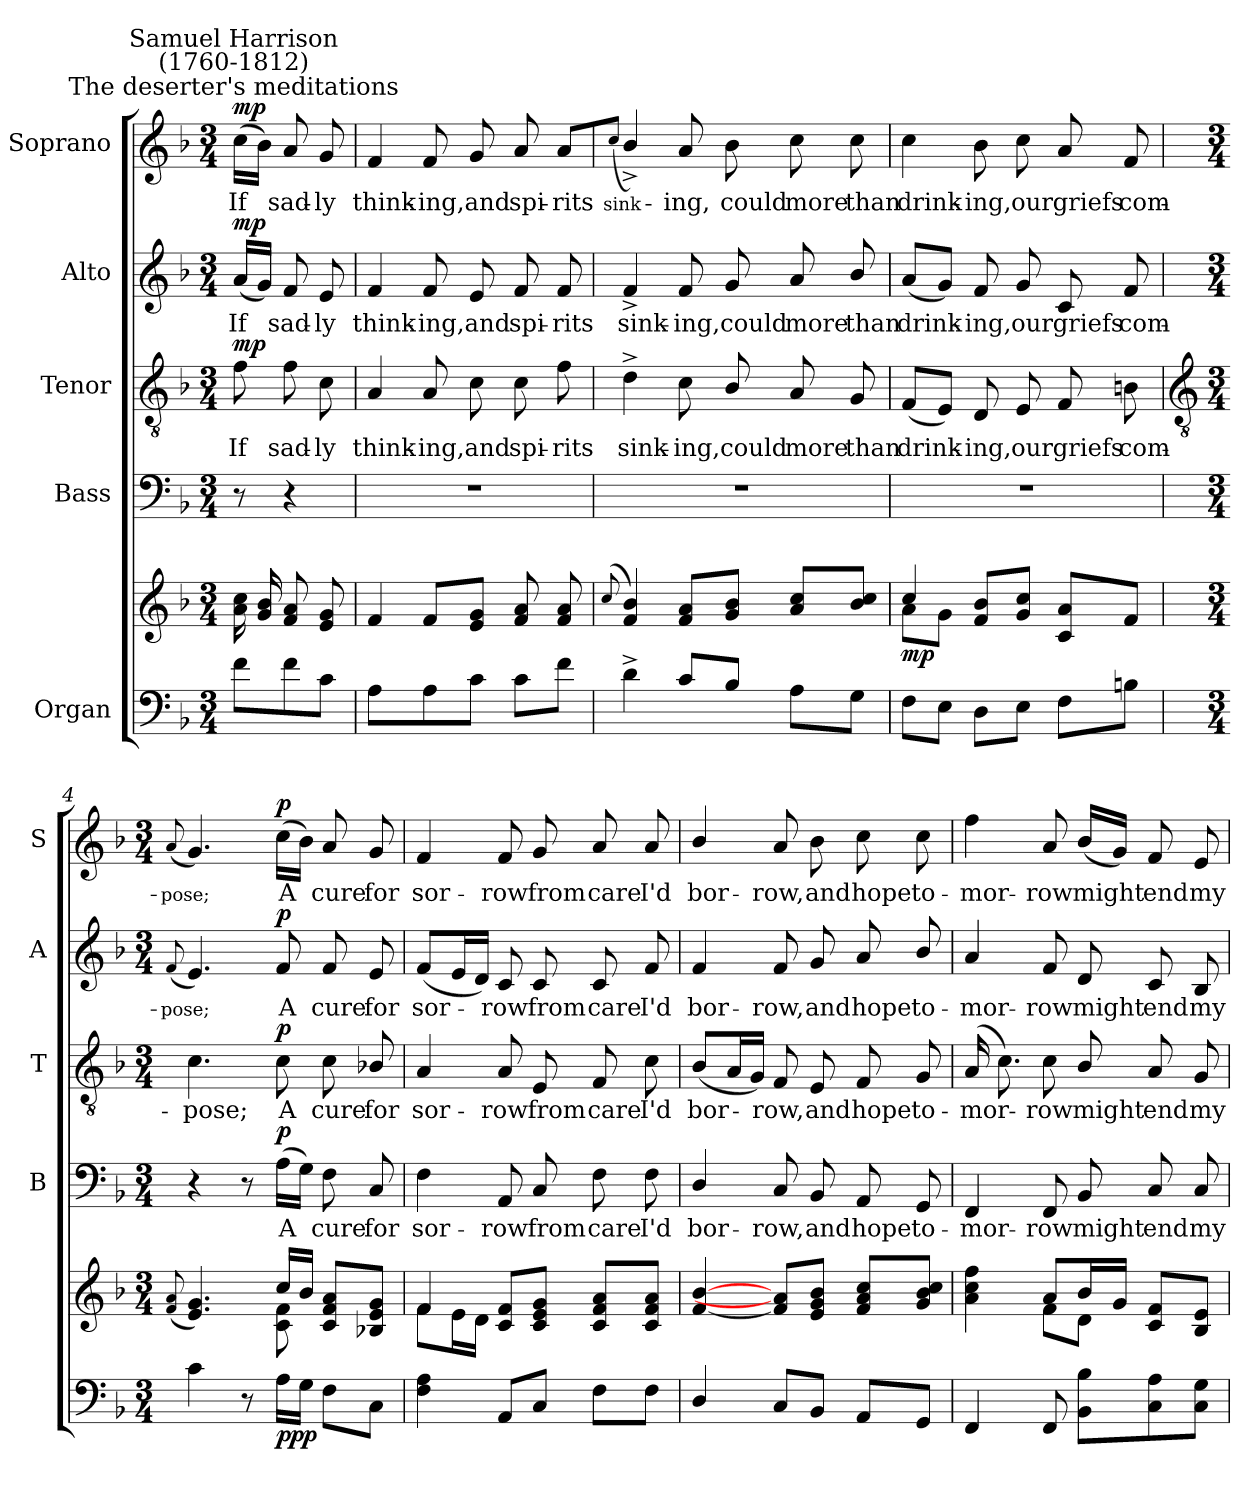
**kern	**kern	**dynam	**kern	**text	**dynam	**kern	**text	**dynam	**kern	**text	**dynam	**kern	**text	**dynam
*part5	*part5	*part5	*part4	*part4	*part4	*part3	*part3	*part3	*part2	*part2	*part2	*part1	*part1	*part1
*staff6	*staff5	*staff5/6	*staff4	*staff4	*staff4	*staff3	*staff3	*staff3	*staff2	*staff2	*staff2	*staff1	*staff1	*staff1
*I"Organ	*	*	*I"Bass	*	*	*I"Tenor	*	*	*I"Alto	*	*	*I"Soprano	*	*
*	*	*	*I'B	*	*	*I'T	*	*	*I'A	*	*	*I'S	*	*
*clefF4	*clefG2	*	*clefF4	*	*	*clefGv2	*	*	*clefG2	*	*	*clefG2	*	*
*k[b-]	*k[b-]	*	*k[b-]	*	*	*k[b-]	*	*	*k[b-]	*	*	*k[b-]	*	*
*F:	*F:	*	*F:	*	*	*F:	*	*	*F:	*	*	*F:	*	*
*M3/4	*M3/4	*	*M3/4	*	*	*M3/4	*	*	*M3/4	*	*	*M3/4	*	*
*MM56	*MM56	*	*MM56	*	*	*MM56	*	*	*MM56	*	*	*MM56	*	*
=	=	=	=	=	=	=	=	=	=	=	=	=	=	=
*	*^	*	*	*	*	*	*	*	*	*	*	*	*	*
!	!	!	!	!	!	!	!	!	!	!	!	!	!LO:TX:a:cj:t=The deserter's meditations	!	!
!	!	!	!	!	!	!	!	!	!	!	!	!	!LO:TX:a:cj:t=Samuel Harrison\n(1760-1812)	!	!
!	!	!	!LO:DY:b=2	!	!	!	!	!LO:LY:b	!	!	!LO:LY:b	!	!	!LO:LY:b	!
!	!	!	!LO:DY:n=1:b	!	!	!	!	!	!LO:DY:b	!	!	!LO:DY:b	!	!	!LO:DY:b
8fL	16a 16ccLL	4.ryy	mp mp	8r	.	.	8f	If	mp	(<16aLL	If	mp	(>16ccLL	If	mp
.	16g 16b-	.	.	.	.	.	.	.	.	16gJJ)	.	.	16b-JJ)	.	.
!	!	!	!	!	!	!	!	!LO:LY:b	!	!	!LO:LY:b	!	!	!LO:LY:b	!
8f	8f 8aJ	.	.	4r	.	.	8f	sad-	.	8f	sad-	.	8a	sad-	.
!	!	!	!	!	!	!	!	!LO:LY:b	!	!	!LO:LY:b	!	!	!LO:LY:b	!
8cJ	8e 8g	.	.	.	.	.	8c	-ly	.	8e	-ly	.	8g	-ly	.
=1	=1	=1	=1	=1	=1	=1	=1	=1	=1	=1	=1	=1	=1	=1	=1
!	!	!LO:N:vis=1	!	!LO:N:vis=1	!	!	!	!LO:LY:b	!	!	!LO:LY:b	!	!	!LO:LY:b	!
4A	4f	2.ryy	.	2.r	.	.	4A	think-	.	4f	think-	.	4f	think-	.
!	!	!	!	!	!	!	!	!LO:LY:b	!	!	!LO:LY:b	!	!	!LO:LY:b	!
8A	8fL	.	.	.	.	.	8A	-ing,	.	8f	-ing,	.	8f	-ing,	.
!	!	!	!	!	!	!	!	!LO:LY:b	!	!	!LO:LY:b	!	!	!LO:LY:b	!
8cJ	8e 8gJ	.	.	.	.	.	8c	and	.	8e	and	.	8g	and	.
!	!	!	!	!	!	!	!	!LO:LY:b	!	!	!LO:LY:b	!	!	!LO:LY:b	!
8cL	8f 8aL	.	.	.	.	.	8c	spi-	.	8f	spi-	.	8a	spi-	.
!	!	!	!	!	!	!	!	!LO:LY:b	!	!	!LO:LY:b	!	!	!LO:LY:b	!
8fJ	8f 8a	.	.	.	.	.	8f	-rits	.	8f	-rits	.	8aL	-rits	.
=2	=2	=2	=2	=2	=2	=2	=2	=2	=2	=2	=2	=2	=2	=2	=2
!	!	!	!	!	!	!	!	!	!	!	!	!	!	!LO:LY:b	!
.	(<8qqcc/	.	.	.	.	.	.	.	.	.	.	.	(<8qqcc/J	sink-	.
!	!	!LO:N:vis=1	!	!LO:N:vis=1	!	!	!	!LO:LY:b	!	!	!LO:LY:b	!	!	!	!
4d^	4f 4b-)	2.ryy	.	2.r	.	.	4d^	sink-	.	4f^	sink-	.	4b-^/)	.	.
!	!	!	!	!	!	!	!	!LO:LY:b	!	!	!LO:LY:b	!	!	!LO:LY:b	!
8cL	8f 8aL	.	.	.	.	.	8c	-ing,	.	8f	-ing,	.	8a	ing,	.
!	!	!	!	!	!	!	!	!LO:LY:b	!	!	!LO:LY:b	!	!	!LO:LY:b	!
8B-/J	8g 8b-J	.	.	.	.	.	8B-/	could	.	8g	could	.	8b-	could	.
!	!	!	!	!	!	!	!	!LO:LY:b	!	!	!LO:LY:b	!	!	!LO:LY:b	!
8AL	8a 8ccL	.	.	.	.	.	8A	more	.	8a	more	.	8cc	more	.
!	!	!	!	!	!	!	!	!LO:LY:b	!	!	!LO:LY:b	!	!	!LO:LY:b	!
8GJ	8b- 8ccJ	.	.	.	.	.	8G	than	.	8b-/	than	.	8cc	than	.
=3	=3	=3	=3	=3	=3	=3	=3	=3	=3	=3	=3	=3	=3	=3	=3
!	!	!	!LO:DY:b	!LO:N:vis=1	!	!	!	!LO:LY:b	!	!	!LO:LY:b	!	!	!LO:LY:b	!
8FL	4cc/	8a\L	mp	2.r	.	.	(<8FL	drink-	.	(<8aL	drink-	.	4cc	drink-	.
8EJ	.	8g\J	.	.	.	.	8EJ)	.	.	8gJ)	.	.	.	.	.
!	!	!	!	!	!	!	!	!LO:LY:b	!	!	!LO:LY:b	!	!	!LO:LY:b	!
8DL	8f 8b-L	2ryy	.	.	.	.	8D	ing,	.	8f	ing,	.	8b-	-ing,	.
!	!	!	!	!	!	!	!	!LO:LY:b	!	!	!LO:LY:b	!	!	!LO:LY:b	!
8EJ	8g 8ccJ	.	.	.	.	.	8E	our	.	8g	our	.	8cc	our	.
!	!	!	!	!	!	!	!	!LO:LY:b	!	!	!LO:LY:b	!	!	!LO:LY:b	!
8FL	8c 8aL	.	.	.	.	.	8F	griefs	.	8c	griefs	.	8a	griefs	.
!	!	!	!	!	!	!	!	!LO:LY:b	!	!	!LO:LY:b	!	!	!LO:LY:b	!
8BnJ	8fJ	.	.	.	.	.	8Bn	com-	.	8f	com-	.	8f	com-	.
!!LO:LB:g=z
=4	=4	=4	=4	=4	=4	=4	=4	=4	=4	=4	=4	=4	=4	=4	=4
*	*	*	*	*	*	*	*clefGv2	*	*	*	*	*	*	*	*
*M3/4	*M3/4	*	*	*M3/4	*	*	*M3/4	*	*	*M3/4	*	*	*M3/4	*	*
!	!	!	!	!	!	!	!	!	!	!	!LO:LY:b	!	!	!LO:LY:b	!
.	(<8qqf 8qqa	.	.	.	.	.	.	.	.	(<8qqf	-pose;	.	(<8qqa	-pose;	.
!	!	!	!	!	!	!	!	!LO:LY:b	!	!	!	!	!	!	!
4c	4.e 4.g)	4.ryy	.	4r	.	.	4.c	-pose;	.	4.e)	.	.	4.g)	.	.
8r	.	.	.	8r	.	.	.	.	.	.	.	.	.	.	.
!	!	!	!LO:DY:b=2	!	!LO:LY:b	!	!	!LO:LY:b	!	!	!LO:LY:b	!	!	!LO:LY:b	!
!	!	!	!LO:DY:n=1:b	!	!	!	!	!	!	!	!	!	!	!	!
!	!	!	!LO:DY:n=2:b	!	!	!LO:DY:b	!	!	!LO:DY:b	!	!	!LO:DY:b	!	!	!LO:DY:b
16ALL	16cc/LL	8c\ 8f\	p p p	(>16ALL	A	p	8c	A	p	8f	A	p	(>16ccLL	A	p
16GJJ	16b-/JJ	.	.	16GJJ)	.	.	.	.	.	.	.	.	16b-JJ)	.	.
!	!	!	!	!	!LO:LY:b	!	!	!LO:LY:b	!	!	!LO:LY:b	!	!	!LO:LY:b	!
8FL	8c 8f 8aL	4ryy	.	8F	cure	.	8c	cure	.	8f	cure	.	8a	cure	.
!	!	!	!	!	!LO:LY:b	!	!	!LO:LY:b	!	!	!LO:LY:b	!	!	!LO:LY:b	!
8CJ	8B-X 8e 8gJ	.	.	8C	for	.	8B-X/	for	.	8e	for	.	8g	for	.
=5	=5	=5	=5	=5	=5	=5	=5	=5	=5	=5	=5	=5	=5	=5	=5
!	!	!	!	!	!LO:LY:b	!	!	!LO:LY:b	!	!	!LO:LY:b	!	!	!LO:LY:b	!
4F 4A	4f	8f\L	.	4F	sor-	.	4A	sor-	.	(<8fL	sor-	.	4f	sor-	.
.	.	16e\L	.	.	.	.	.	.	.	16eL	.	.	.	.	.
.	.	16d\JJ	.	.	.	.	.	.	.	16dJJ)	.	.	.	.	.
!	!	!	!	!	!LO:LY:b	!	!	!LO:LY:b	!	!	!LO:LY:b	!	!	!LO:LY:b	!
8AAL	8c 8fL	2ryy	.	8AA	-row	.	8A	-row	.	8c	row	.	8f	-row	.
!	!	!	!	!	!LO:LY:b	!	!	!LO:LY:b	!	!	!LO:LY:b	!	!	!LO:LY:b	!
8CJ	8c 8e 8gJ	.	.	8C	from	.	8E	from	.	8c	from	.	8g	from	.
!	!	!	!	!	!LO:LY:b	!	!	!LO:LY:b	!	!	!LO:LY:b	!	!	!LO:LY:b	!
8FL	8c 8f 8aL	.	.	8F	care	.	8F	care	.	8c	care	.	8a	care	.
!	!	!	!	!	!LO:LY:b	!	!	!LO:LY:b	!	!	!LO:LY:b	!	!	!LO:LY:b	!
8FJ	8c 8f 8aJ	.	.	8F	I'd	.	8c	I'd	.	8f	I'd	.	8a	I'd	.
=6	=6	=6	=6	=6	=6	=6	=6	=6	=6	=6	=6	=6	=6	=6	=6
!	!	!	!	!	!LO:LY:b	!	!	!LO:LY:b	!	!	!LO:LY:b	!	!	!LO:LY:b	!
4D/	[4f/ [4b-/	2ryy	.	4D/	bor-	.	(<8B-L	bor-	.	4f/	bor-	.	4b-/	bor-	.
.	.	.	.	.	.	.	16AL	.	.	.	.	.	.	.	.
.	.	.	.	.	.	.	16GJJ)	.	.	.	.	.	.	.	.
!	!	!	!	!	!LO:LY:b	!	!	!LO:LY:b	!	!	!LO:LY:b	!	!	!LO:LY:b	!
8CL	8f] 8a]L	.	.	8C	-row,	.	8F	row,	.	8f	-row,	.	8a	-row,	.
!	!	!	!	!	!LO:LY:b	!	!	!LO:LY:b	!	!	!LO:LY:b	!	!	!LO:LY:b	!
8BB-J	8e 8g 8b-J	.	.	8BB-	and	.	8E	and	.	8g	and	.	8b-	and	.
!	!	!	!	!	!LO:LY:b	!	!	!LO:LY:b	!	!	!LO:LY:b	!	!	!LO:LY:b	!
8AAL	8f 8a 8ccL	8ryy	.	8AA	hope	.	8F	hope	.	8a	hope	.	8cc	hope	.
!	!	!	!	!	!LO:LY:b	!	!	!LO:LY:b	!	!	!LO:LY:b	!	!	!LO:LY:b	!
8GGJ	8g 8b- 8ccJ	8ryy	.	8GG	to-	.	8G	to-	.	8b-/	to-	.	8cc	to-	.
=7	=7	=7	=7	=7	=7	=7	=7	=7	=7	=7	=7	=7	=7	=7	=7
!	!	!	!	!	!LO:LY:b	!	!	!LO:LY:b	!	!	!LO:LY:b	!	!	!LO:LY:b	!
4FF	4a 4cc 4ff	4ryy	.	4FF	-mor-	.	(>16ALL	-mor-	.	4a	-mor-	.	4ff	-mor-	.
.	.	.	.	.	.	.	8.cJ)	.	.	.	.	.	.	.	.
!	!	!	!	!	!LO:LY:b	!	!	!LO:LY:b	!	!	!LO:LY:b	!	!	!LO:LY:b	!
8FF	8aL	8f\L	.	8FF	-row	.	8c	row	.	8f	-row	.	8a	-row	.
!	!	!	!	!	!LO:LY:b	!	!	!LO:LY:b	!	!	!LO:LY:b	!	!	!LO:LY:b	!
8BB- 8B-L	16b-L	8d\J	.	8BB-	might	.	8B-/	might	.	8d	might	.	(<16b-LL	might	.
.	16gJJ	.	.	.	.	.	.	.	.	.	.	.	16gJJ)	.	.
!	!	!	!	!	!LO:LY:b	!	!	!LO:LY:b	!	!	!LO:LY:b	!	!	!LO:LY:b	!
8C 8A	8c 8fL	4ryy	.	8C	end	.	8A	end	.	8c	end	.	8f	end	.
!	!	!	!	!	!LO:LY:b	!	!	!LO:LY:b	!	!	!LO:LY:b	!	!	!LO:LY:b	!
8C 8GJ	8B- 8eJ	.	.	8C	my	.	8G	my	.	8B-	my	.	8e	my	.
*	*v	*v	*	*	*	*	*	*	*	*	*	*	*	*	*
=	=	=	=	=	=	=	=	=	=	=	=	=	=	=
*-	*-	*-	*-	*-	*-	*-	*-	*-	*-	*-	*-	*-	*-	*-
